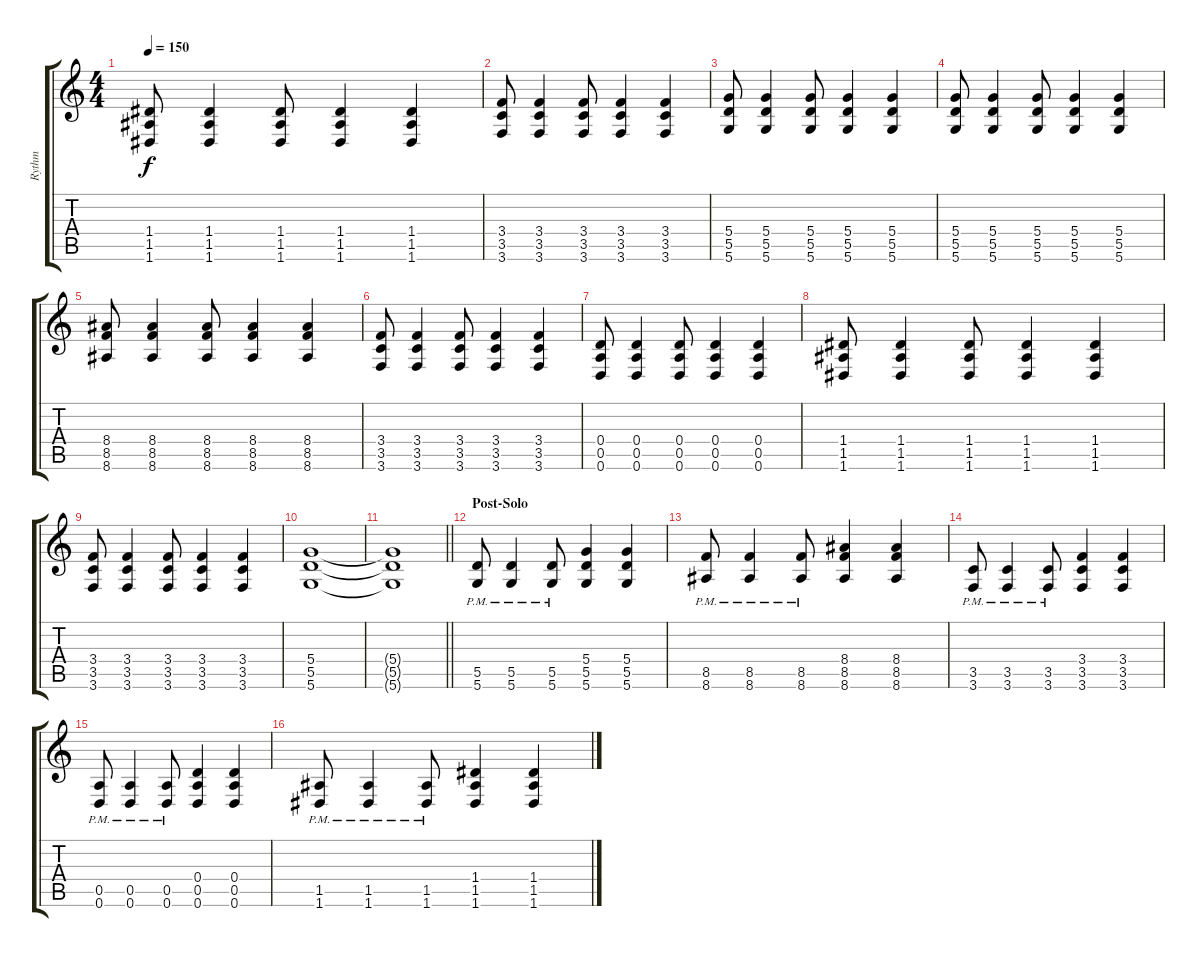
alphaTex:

\track ("Rythm" "Rythm") {instrument distortionguitar}
\staff {score tabs}
\tuning (E4 B3 G3 D3 A2 D2) {hide}
\ts (4 4)
\tempo 150
\clef g2
\ks c
(1.4 1.5 1.6).8{dy f} (1.4 1.5 1.6).4 (1.4 1.5 1.6).8 (1.4 1.5 1.6).4 (1.4 1.5 1.6).4 |
(3.4 3.5 3.6).8 (3.4 3.5 3.6).4 (3.4 3.5 3.6).8 (3.4 3.5 3.6).4 (3.4 3.5 3.6).4 |
(5.4 5.5 5.6).8 (5.4 5.5 5.6).4 (5.4 5.5 5.6).8 (5.4 5.5 5.6).4 (5.4 5.5 5.6).4 |
(5.4 5.5 5.6).8 (5.4 5.5 5.6).4 (5.4 5.5 5.6).8 (5.4 5.5 5.6).4 (5.4 5.5 5.6).4 |
(8.4 8.5 8.6).8 (8.4 8.5 8.6).4 (8.4 8.5 8.6).8 (8.4 8.5 8.6).4 (8.4 8.5 8.6).4 |
(3.4 3.5 3.6).8 (3.4 3.5 3.6).4 (3.4 3.5 3.6).8 (3.4 3.5 3.6).4 (3.4 3.5 3.6).4 |
(0.4 0.5 0.6).8 (0.4 0.5 0.6).4 (0.4 0.5 0.6).8 (0.4 0.5 0.6).4 (0.4 0.5 0.6).4 |
(1.4 1.5 1.6).8 (1.4 1.5 1.6).4 (1.4 1.5 1.6).8 (1.4 1.5 1.6).4 (1.4 1.5 1.6).4 |
(3.4 3.5 3.6).8 (3.4 3.5 3.6).4 (3.4 3.5 3.6).8 (3.4 3.5 3.6).4 (3.4 3.5 3.6).4 |
(5.4 5.5 5.6).1 |
\barLineRight lightlight
(5.4{t} 5.5{t} 5.6{t}).1 |
\section ("" "Post-Solo")
(5.5 5.6{pm}).8 (5.5 5.6{pm}).4 (5.5 5.6{pm}).8 (5.4 5.5 5.6).4 (5.4 5.5 5.6).4 |
(8.5{pm} 8.6{pm}).8 (8.5{pm} 8.6{pm}).4 (8.5{pm} 8.6{pm}).8 (8.4 8.5 8.6).4 (8.4 8.5 8.6).4 |
(3.5{pm} 3.6{pm}).8 (3.5{pm} 3.6{pm}).4 (3.5{pm} 3.6{pm}).8 (3.4 3.5 3.6).4 (3.4 3.5 3.6).4 |
(0.5{pm} 0.6{pm}).8 (0.5{pm} 0.6{pm}).4 (0.5{pm} 0.6{pm}).8 (0.4 0.5 0.6).4 (0.4 0.5 0.6).4 |
(1.5{pm} 1.6{pm}).8 (1.5{pm} 1.6{pm}).4 (1.5{pm} 1.6{pm}).8 (1.4 1.5 1.6).4 (1.4 1.5 1.6).4
